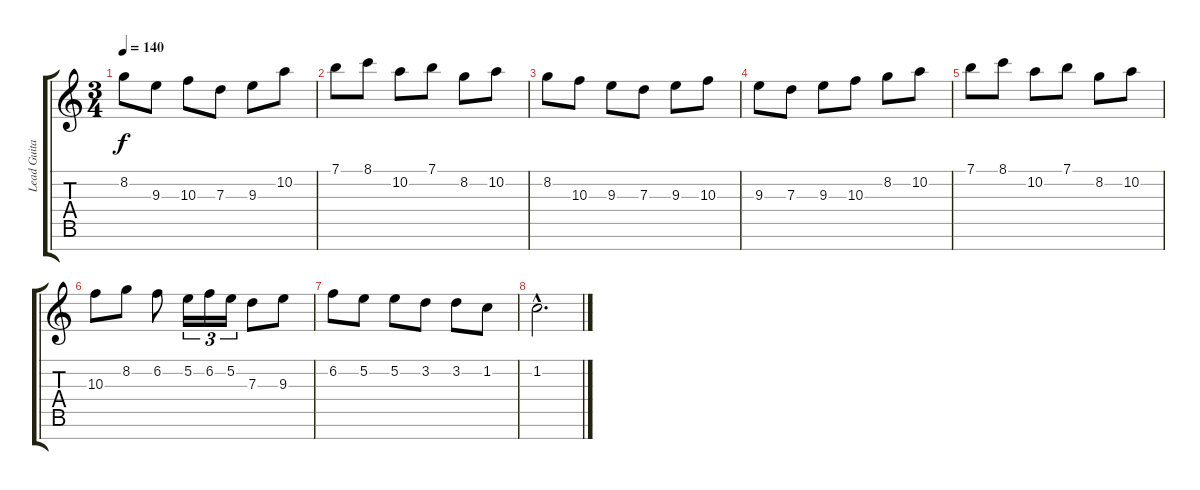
\track ("Lead Guitar I" "Lead Guita") {instrument distortionguitar}
\staff {score tabs}
\tuning (E4 B3 G3 D3 A2 E2 B1) {hide}
\ts (3 4)
\tempo 140
\clef g2
\ks c
8.2.8{dy f} 9.3.8 10.3.8 7.3.8 9.3.8 10.2.8 |
7.1.8 8.1.8 10.2.8 7.1.8 8.2.8 10.2.8 |
8.2.8 10.3.8 9.3.8 7.3.8 9.3.8 10.3.8 |
9.3.8{volume 7} 7.3.8 9.3.8 10.3.8 8.2.8 10.2.8 |
7.1.8 8.1.8 10.2.8 7.1.8 8.2.8 10.2.8 |
10.3.8 8.2.8 6.2.8 5.2.16{tu (3 2)} 6.2.16{tu (3 2)} 5.2.16{tu (3 2)} 7.3.8 9.3.8 |
6.2.8 5.2.8 5.2.8 3.2.8 3.2.8 1.2.8 |
1.2{hac}.2{d volume 0}
